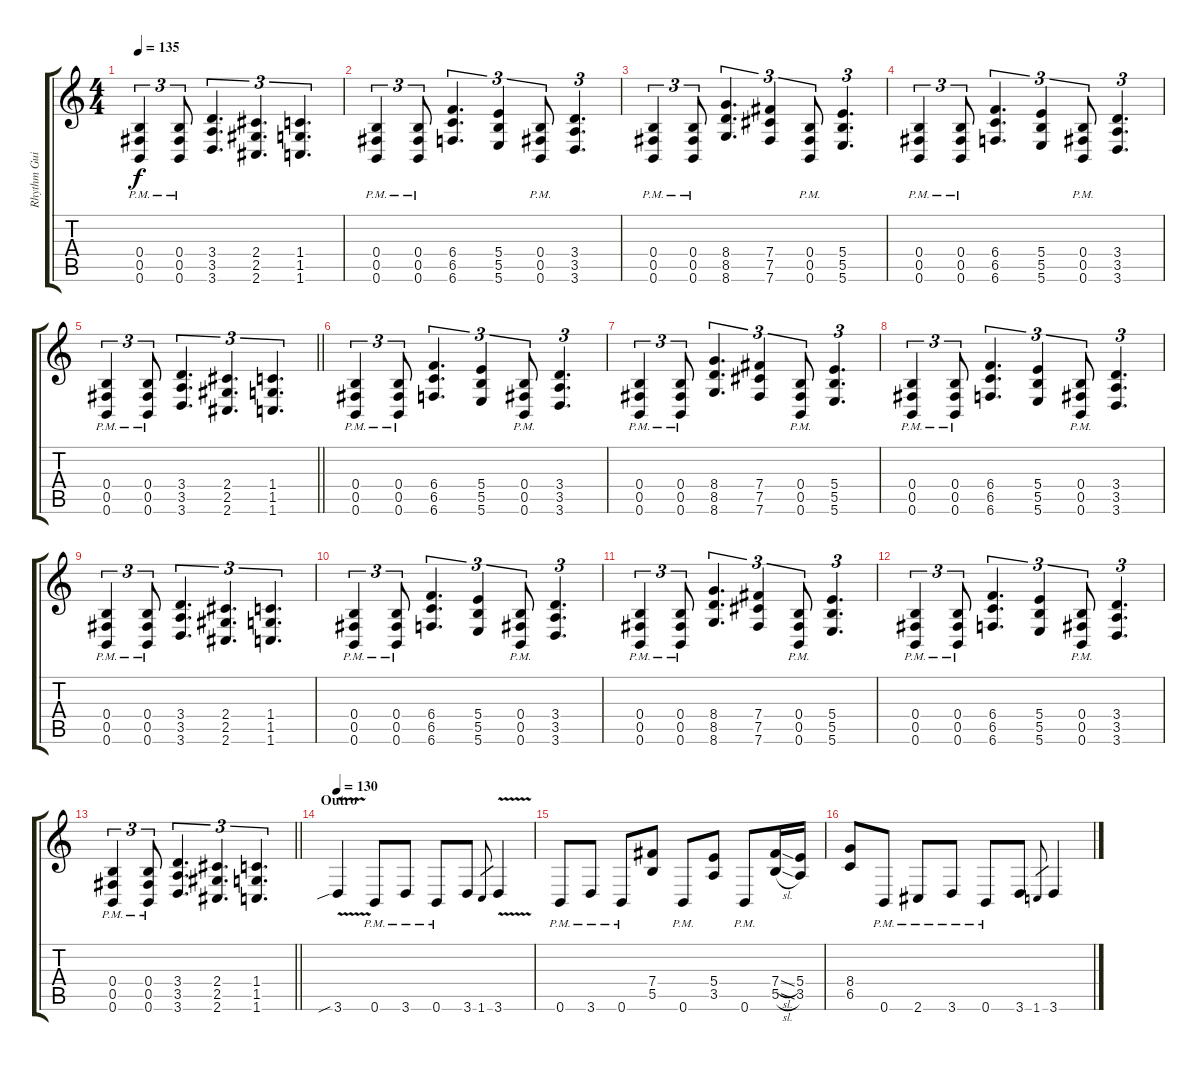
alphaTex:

\track ("Rhythm Guitar 2" "Rhythm Gui") {instrument distortionguitar}
\staff {score tabs}
\tuning (Db4 Ab3 E3 B2 Gb2 B1) {hide}
\ts (4 4)
\tempo 135
\clef g2
\ks c
(0.4{pm} 0.5{pm} 0.6{pm}).4{tu (3 2) dy f} (0.4{pm} 0.5 0.6).8{tu (3 2)} (3.4 3.5 3.6).4{d tu (3 2)} (2.4 2.5 2.6).4{d tu (3 2)} (1.4 1.5 1.6).4{d tu (3 2)} |
(0.4{pm} 0.5{pm} 0.6{pm}).4{tu (3 2)} (0.4{pm} 0.5 0.6).8{tu (3 2)} (6.4 6.5 6.6).4{d tu (3 2)} (5.4 5.5 5.6).4{tu (3 2)} (0.4{pm} 0.5{pm} 0.6{pm}).8{tu (3 2)} (3.4 3.5 3.6).4{d tu (3 2)} |
(0.4{pm} 0.5{pm} 0.6{pm}).4{tu (3 2)} (0.4{pm} 0.5 0.6).8{tu (3 2)} (8.4 8.5 8.6).4{d tu (3 2)} (7.4 7.5 7.6).4{tu (3 2)} (0.4{pm} 0.5{pm} 0.6{pm}).8{tu (3 2)} (5.4 5.5 5.6).4{d tu (3 2)} |
(0.4{pm} 0.5{pm} 0.6{pm}).4{tu (3 2)} (0.4{pm} 0.5 0.6).8{tu (3 2)} (6.4 6.5 6.6).4{d tu (3 2)} (5.4 5.5 5.6).4{tu (3 2)} (0.4{pm} 0.5{pm} 0.6{pm}).8{tu (3 2)} (3.4 3.5 3.6).4{d tu (3 2)} |
\barLineRight lightlight
(0.4{pm} 0.5{pm} 0.6{pm}).4{tu (3 2)} (0.4{pm} 0.5 0.6).8{tu (3 2)} (3.4 3.5 3.6).4{d tu (3 2)} (2.4 2.5 2.6).4{d tu (3 2)} (1.4 1.5 1.6).4{d tu (3 2)} |
\section ("" "")
(0.4{pm} 0.5{pm} 0.6{pm}).4{tu (3 2)} (0.4{pm} 0.5 0.6).8{tu (3 2)} (6.4 6.5 6.6).4{d tu (3 2)} (5.4 5.5 5.6).4{tu (3 2)} (0.4{pm} 0.5{pm} 0.6{pm}).8{tu (3 2)} (3.4 3.5 3.6).4{d tu (3 2)} |
(0.4{pm} 0.5{pm} 0.6{pm}).4{tu (3 2)} (0.4{pm} 0.5 0.6).8{tu (3 2)} (8.4 8.5 8.6).4{d tu (3 2)} (7.4 7.5 7.6).4{tu (3 2)} (0.4{pm} 0.5{pm} 0.6{pm}).8{tu (3 2)} (5.4 5.5 5.6).4{d tu (3 2)} |
(0.4{pm} 0.5{pm} 0.6{pm}).4{tu (3 2)} (0.4{pm} 0.5 0.6).8{tu (3 2)} (6.4 6.5 6.6).4{d tu (3 2)} (5.4 5.5 5.6).4{tu (3 2)} (0.4{pm} 0.5{pm} 0.6{pm}).8{tu (3 2)} (3.4 3.5 3.6).4{d tu (3 2)} |
(0.4{pm} 0.5{pm} 0.6{pm}).4{tu (3 2)} (0.4{pm} 0.5 0.6).8{tu (3 2)} (3.4 3.5 3.6).4{d tu (3 2)} (2.4 2.5 2.6).4{d tu (3 2)} (1.4 1.5 1.6).4{d tu (3 2)} |
(0.4{pm} 0.5{pm} 0.6{pm}).4{tu (3 2)} (0.4{pm} 0.5 0.6).8{tu (3 2)} (6.4 6.5 6.6).4{d tu (3 2)} (5.4 5.5 5.6).4{tu (3 2)} (0.4{pm} 0.5{pm} 0.6{pm}).8{tu (3 2)} (3.4 3.5 3.6).4{d tu (3 2)} |
(0.4{pm} 0.5{pm} 0.6{pm}).4{tu (3 2)} (0.4{pm} 0.5 0.6).8{tu (3 2)} (8.4 8.5 8.6).4{d tu (3 2)} (7.4 7.5 7.6).4{tu (3 2)} (0.4{pm} 0.5{pm} 0.6{pm}).8{tu (3 2)} (5.4 5.5 5.6).4{d tu (3 2)} |
(0.4{pm} 0.5{pm} 0.6{pm}).4{tu (3 2)} (0.4{pm} 0.5 0.6).8{tu (3 2)} (6.4 6.5 6.6).4{d tu (3 2)} (5.4 5.5 5.6).4{tu (3 2)} (0.4{pm} 0.5{pm} 0.6{pm}).8{tu (3 2)} (3.4 3.5 3.6).4{d tu (3 2)} |
\barLineRight lightlight
(0.4{pm} 0.5{pm} 0.6{pm}).4{tu (3 2)} (0.4{pm} 0.5 0.6).8{tu (3 2)} (3.4 3.5 3.6).4{d tu (3 2)} (2.4 2.5 2.6).4{d tu (3 2)} (1.4 1.5 1.6).4{d tu (3 2)} |
\section ("" "Outro")
\tempo 130
3.6{v sib}.4 0.6{pm}.8 3.6{pm}.8 0.6{pm}.8 3.6.8 1.6.8{gr} 3.6{v}.4 |
0.6{pm}.8 3.6{pm}.8 0.6{pm}.8 (7.4 5.5).8 0.6{pm}.8 (5.4 3.5).8 0.6{pm}.8 (7.4{sl} 5.5{sl}).16 (5.4 3.5).16 |
(8.4 6.5).8 0.6{pm}.8 2.6{pm}.8 3.6{pm}.8 0.6{pm}.8 3.6.8 1.6.8{gr} 3.6.4
